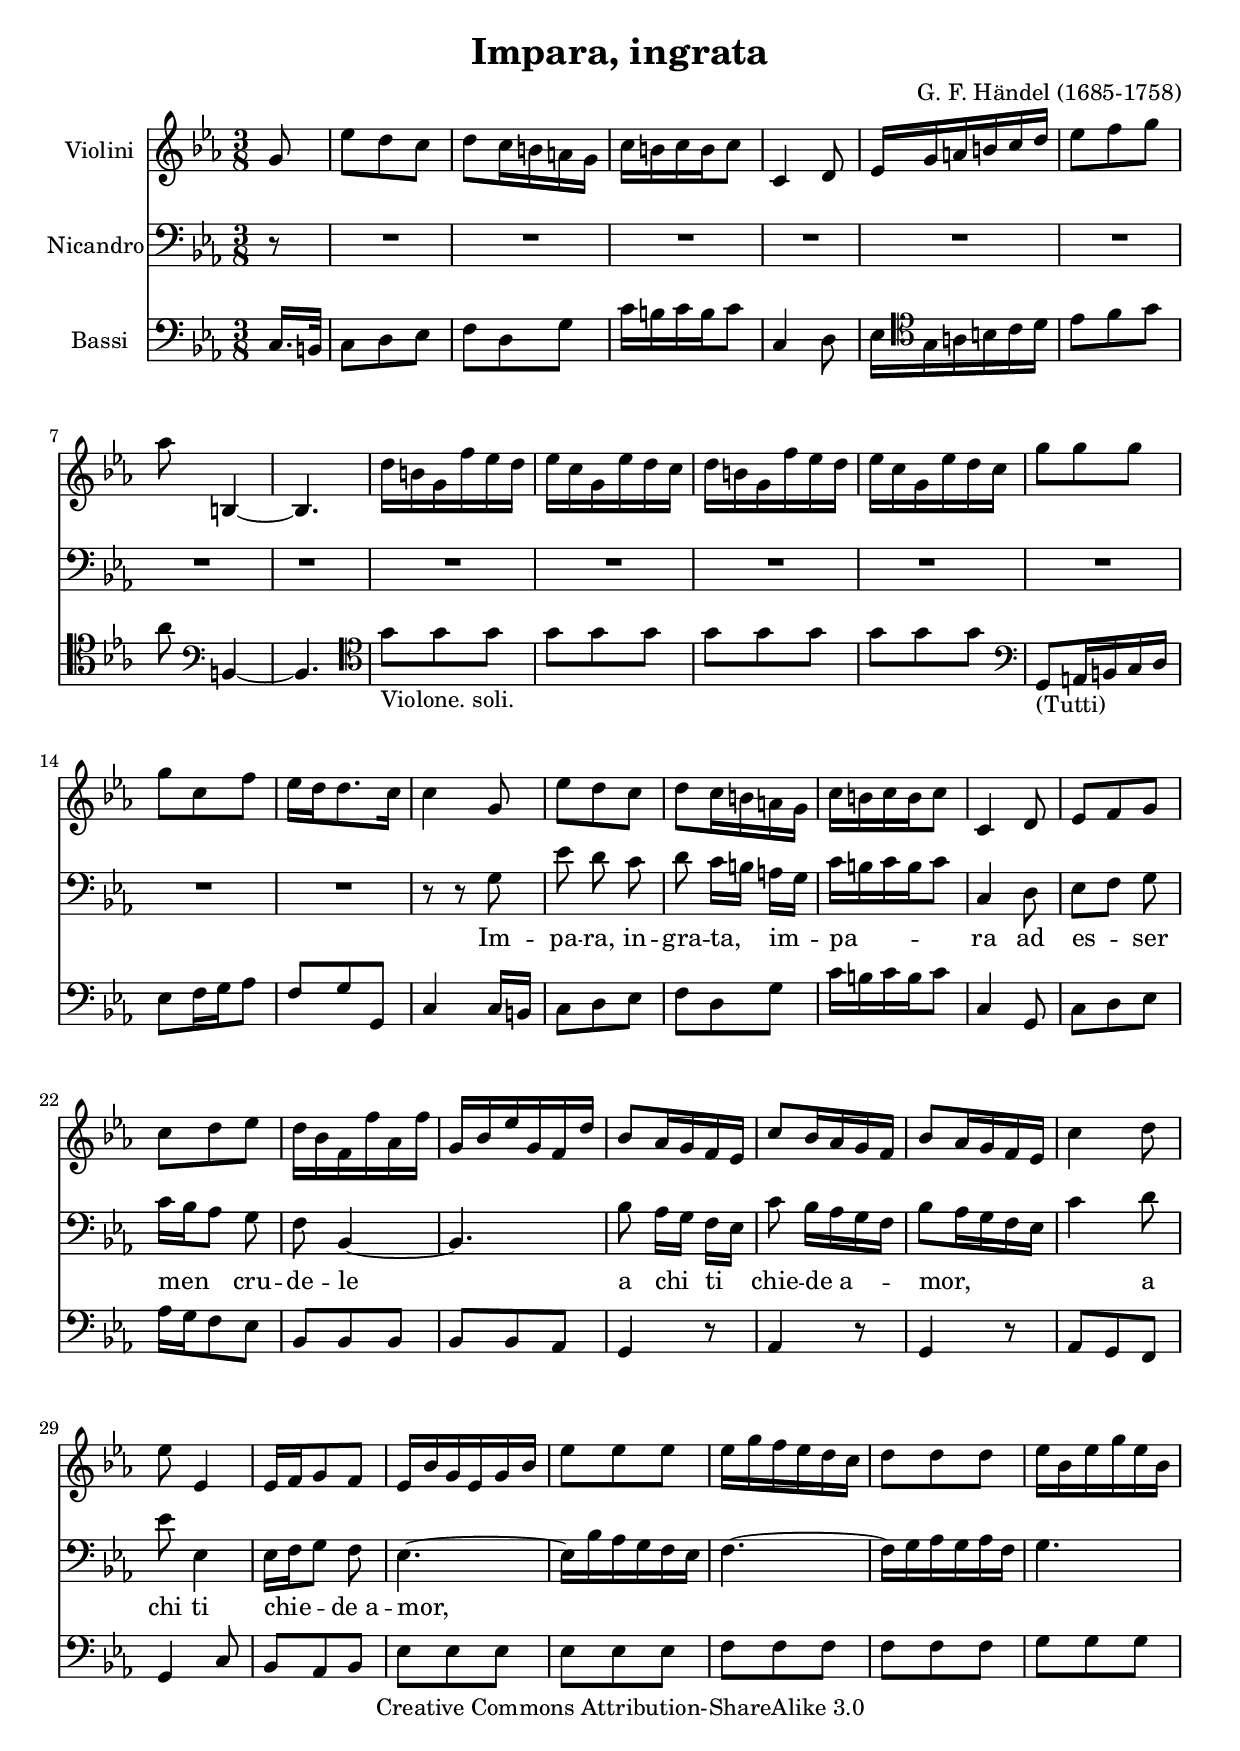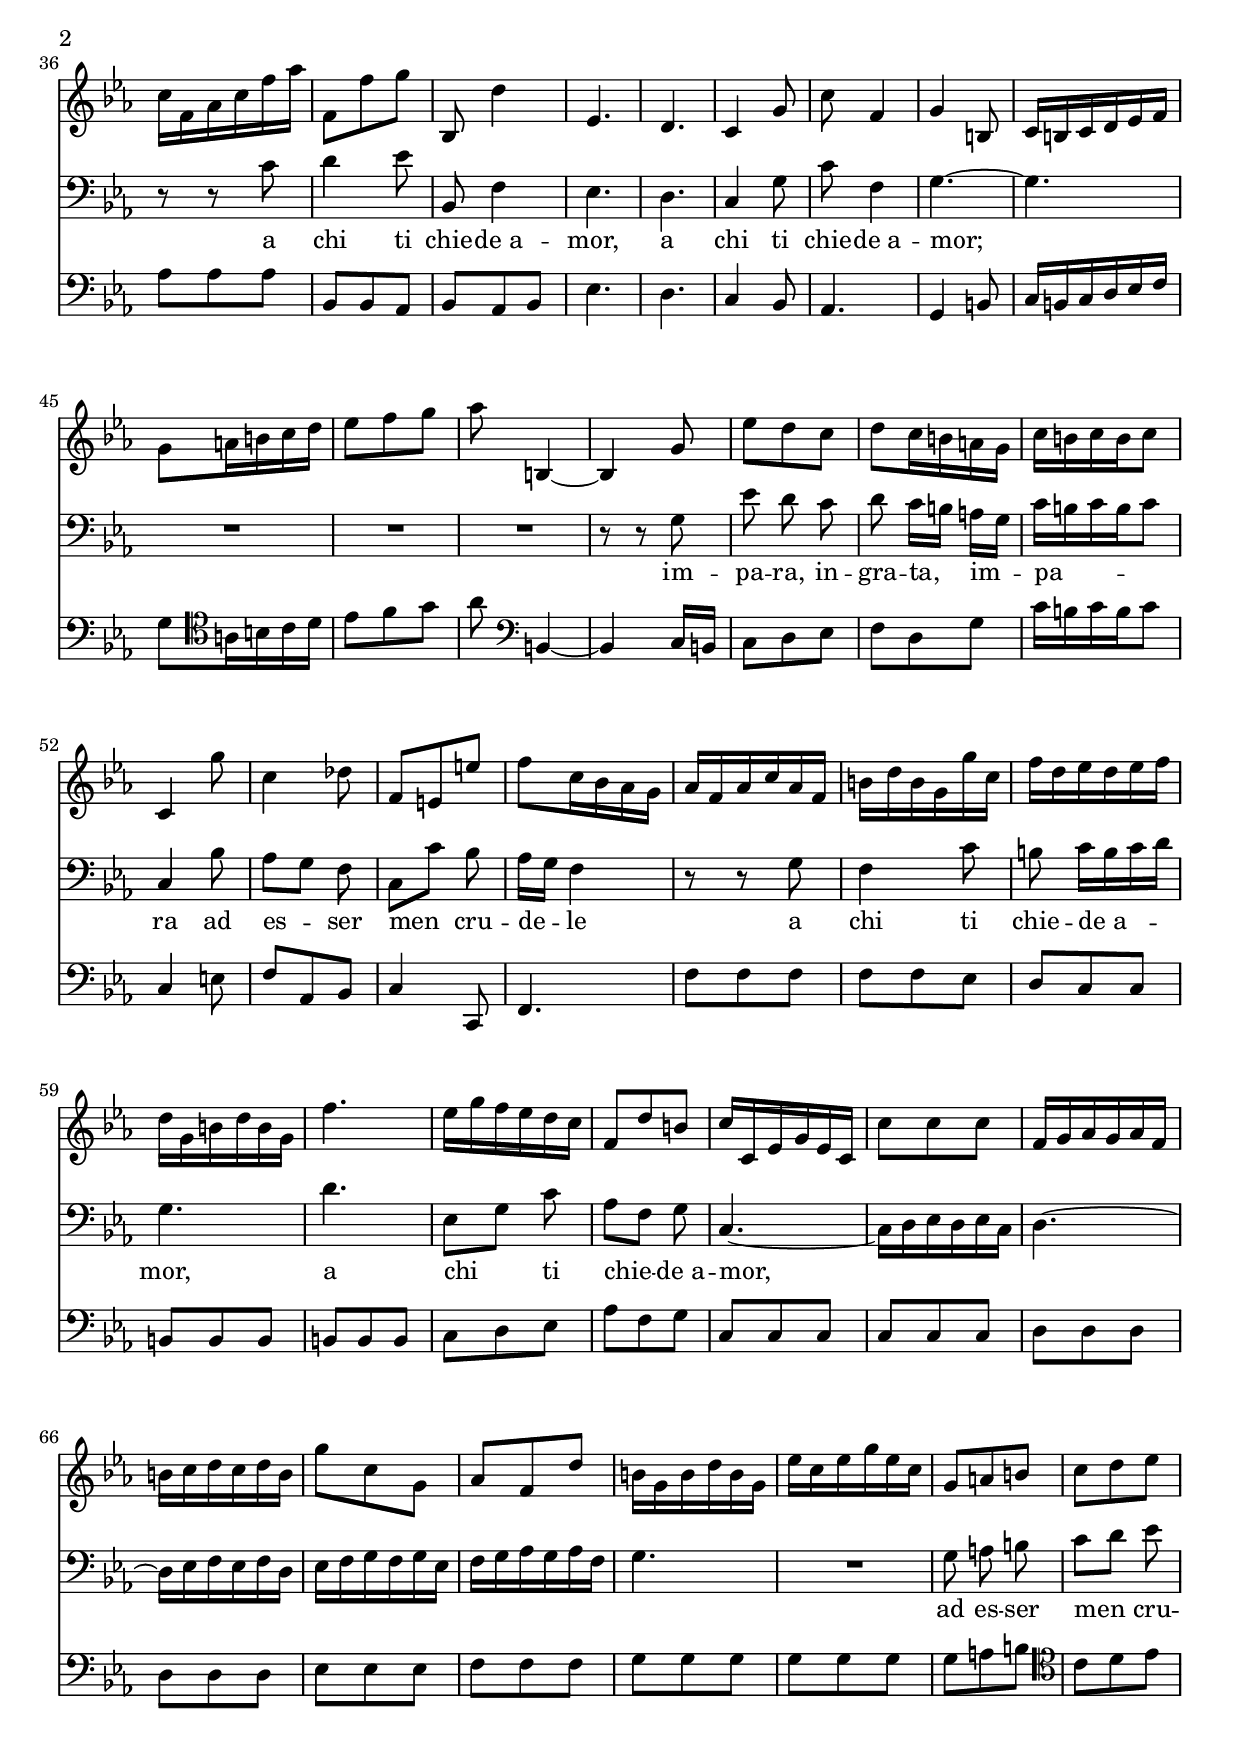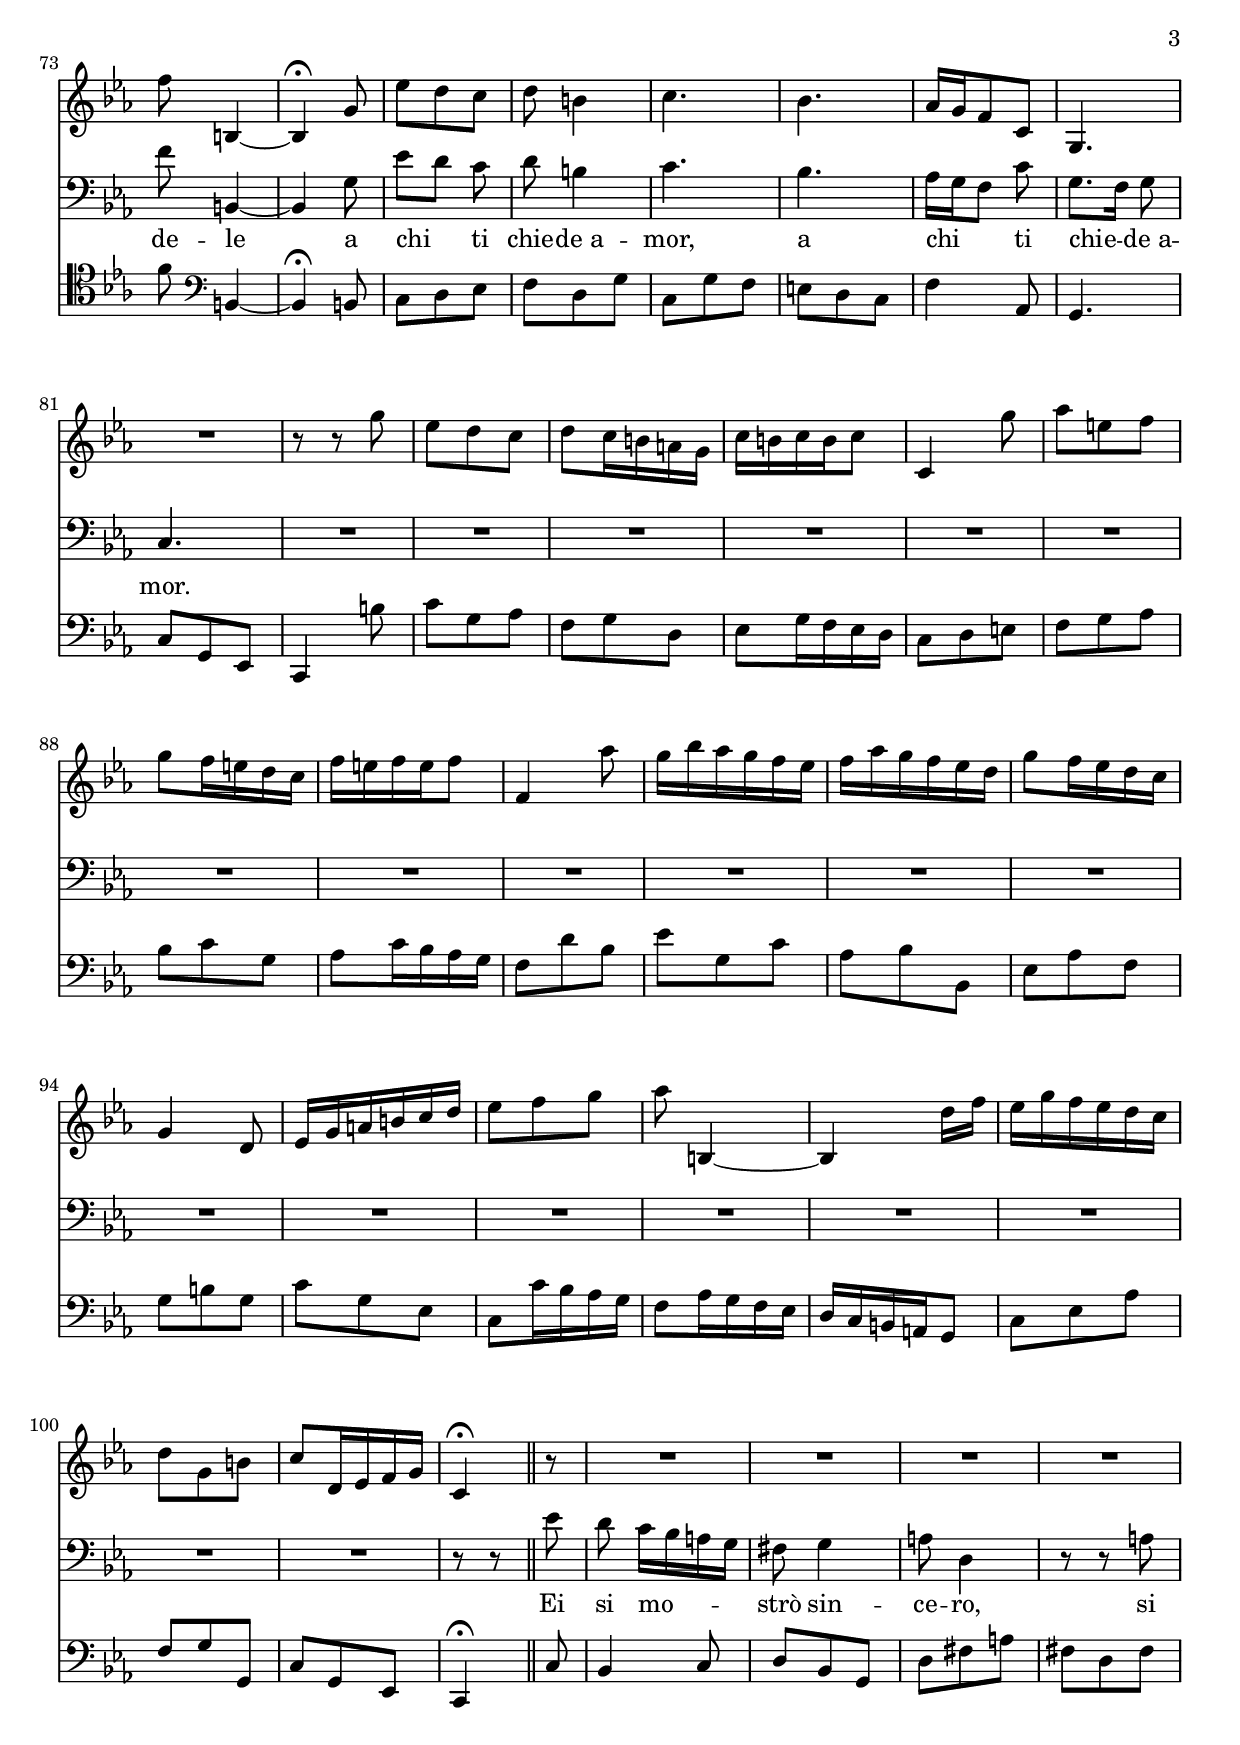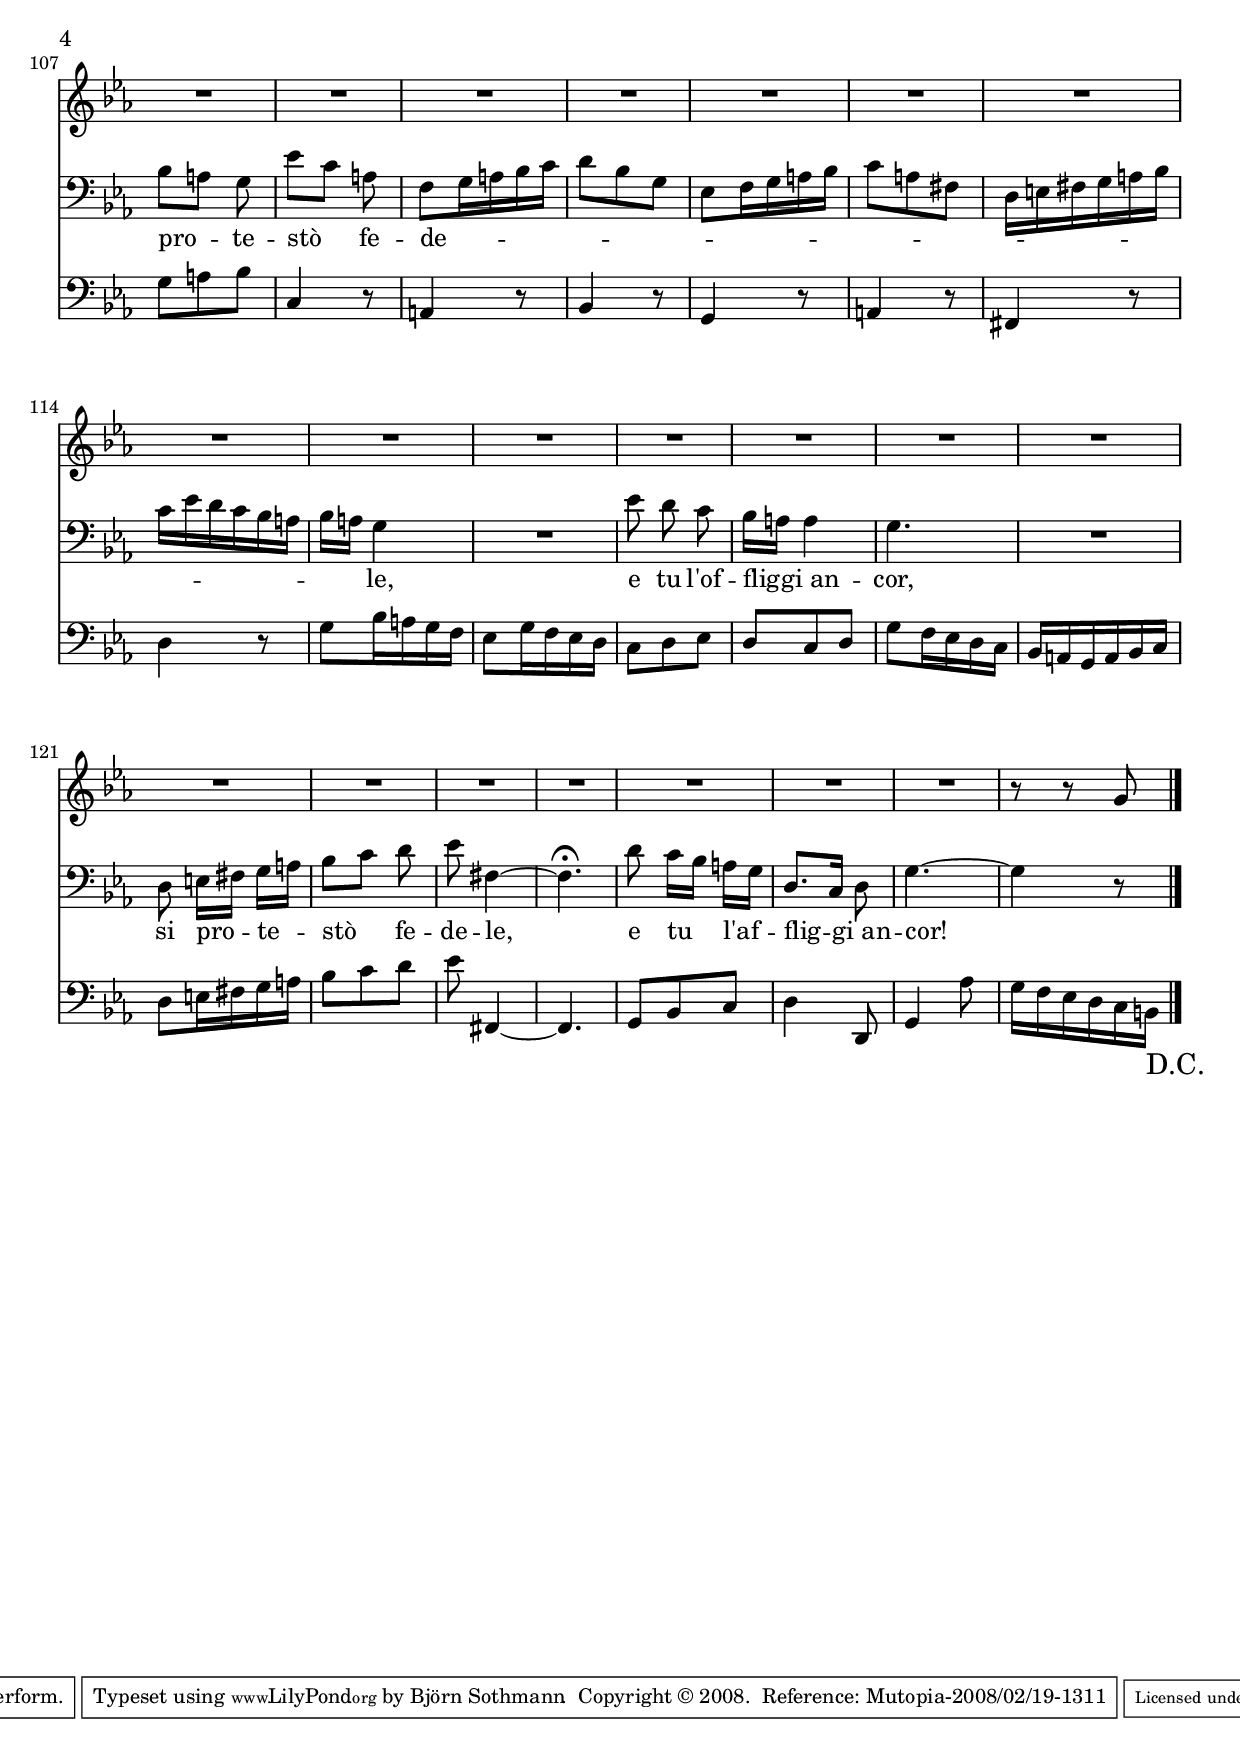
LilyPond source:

% Created on Sat Jan 26 19:41:37 CET 2008
\version "2.10.33"

\header {
	title = "Impara, ingrata"
	composer = "G. F. Händel (1685-1758)"
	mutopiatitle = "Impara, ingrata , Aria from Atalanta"
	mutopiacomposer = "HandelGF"
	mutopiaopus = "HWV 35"
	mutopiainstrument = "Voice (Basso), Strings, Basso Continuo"
	date = "1736"
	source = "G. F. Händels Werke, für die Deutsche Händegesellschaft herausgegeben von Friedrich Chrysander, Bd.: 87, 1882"
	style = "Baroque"
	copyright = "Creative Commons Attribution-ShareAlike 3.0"
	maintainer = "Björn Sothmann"
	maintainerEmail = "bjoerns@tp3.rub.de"
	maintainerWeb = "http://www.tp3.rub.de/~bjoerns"
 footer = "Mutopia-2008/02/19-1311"
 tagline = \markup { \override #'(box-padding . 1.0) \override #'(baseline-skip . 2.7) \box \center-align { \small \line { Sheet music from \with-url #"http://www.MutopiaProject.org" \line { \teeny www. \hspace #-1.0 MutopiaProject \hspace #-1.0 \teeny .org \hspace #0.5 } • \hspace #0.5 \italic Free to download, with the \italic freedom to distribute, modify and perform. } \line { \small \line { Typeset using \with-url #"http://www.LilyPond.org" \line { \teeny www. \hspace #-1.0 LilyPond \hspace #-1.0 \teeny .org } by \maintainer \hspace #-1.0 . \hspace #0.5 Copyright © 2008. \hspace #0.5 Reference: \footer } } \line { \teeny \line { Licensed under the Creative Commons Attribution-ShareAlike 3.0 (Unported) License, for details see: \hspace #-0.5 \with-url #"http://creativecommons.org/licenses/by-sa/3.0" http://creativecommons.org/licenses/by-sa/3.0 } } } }
}

\include "deutsch.ly"

verse= \lyricmode {
Im -- pa -- ra, in -- gra -- ta, im -- pa -- ra ad es -- ser men cru -- de -- le a chi ti chie -- de_a -- mor, a chi ti chie -- de_a -- mor, a chi ti chie -- de_a -- mor, a chi ti chie -- de_a -- mor; im -- pa -- ra, in -- gra -- ta, im -- pa -- ra ad es -- ser men cru -- de -- le a chi ti chie -- de_a -- mor, a chi ti chie -- de_a -- mor, ad es -- ser men cru -- de -- le a chi ti chie -- de_a -- mor, a chi ti chie -- de_a -- mor.
Ei si mo -- strò sin -- ce -- ro, si pro -- te -- stò fe -- de -- le, e tu l'of -- flig -- gi_an -- cor, si pro -- te -- stò fe -- de -- le, e tu l'af -- flig -- gi_an -- cor!
}
 

staffViolin = \new Staff  {
	\time 3/8
	\override Score.MetronomeMark #'stencil = ##f
	\tempo 4 = 100 
	\set Staff.instrumentName="Violini"
	\set Staff.midiInstrument="violin"
	\key c \minor
	\clef treble
	\relative c'' {
		\partial 8 g8 |
		es' d c |
		d c16 h a g |
		c h c h c8 |
		c,4 d8 |
		es16 g a h c d |
		es8 f g |
		as h,,4~ |
		h4. |
		d'16 h g f' es d |
		es c g es' d c |
		d h g f' es d |
		es c g es' d c |
		g'8 g g |
		g c, f |
		es16 d d8. c16 |
		c4 g8 |
		es' d c |
		d c16 h a g |
		c h c h c8 |
		c,4 d8 |
		es f g c d es |
		d16 b f f' as, f' |
		g, b es g, f d' |
		b8 as16 g f es |
		c'8 b16 as g f |
		b8 as16 g f es |
		c'4 d8 |
		es es,4 |
		es16 f g8 f |
		es16 b' g es g b |
		es8 es es |
		es16 g f es d c |
		d8 d d |
		es16 b es g es b |
		c f, as c f as |
		f,8 f' g |
		b,, d'4 |
		es,4. |
		d |
		c4 g'8 |
		c f,4 |
		g h,8 |
		c16 h c d es f |
		g8 a16 h c d |
		es8 f g |
		as h,,4~ |
		h g'8 |
		es' d c |
		d c16 h a g |
		c h c h c8 |
		c,4 g''8 |
		c,4 des8 |
		f, e e' |
		f c16 b as g |
		as f as c as f |
		h d h g g' c, |
		f d es d es f |
		d g, h d h g |
		f'4. |
		es16 g f es d c |
		f,8 d' h |
		c16 c, es g es c |
		c'8 c c |
		f,16 g as g as f |
		h c d c d h |
		g'8 c, g |
		as f d' |
		h16 g h d h g |
		es' c es g es c |
		g8 a h |
		c d es |
		f h,,4~ |
		h\fermata g'8 |
		es' d c |
		d h4 |
		c4. |
		b |
		as16 g f8 c |
		g4. |
		R4. |
		r8 r g'' |
		es d c |
		d c16 h a g |
		c h c h c8 |
		c,4 g''8 |
		as e f |
		g f16 e d c |
		f e f e f8 |
		f,4 as'8 |
		g16 b as g f es |
		f as g f es d |
		g8 f16 es d c |
		g4 d8 |
		es16 g a h c d |
		es8 f g |
		as8 h,,4~ |
		h d'16 f |
		es g f es d c |
		d8 g, h |
		c d,16 es f g |
		c,4\fermata \bar "||" r8 |
		R4.*25 |
		r8 r g' \override Score.RehearsalMark #'direction = #DOWN \once \override Score.RehearsalMark #'break-visibility =
		#begin-of-line-invisible \mark \markup { "D.C." }|
	\bar "|."
	}

}
staffBass = \new Staff  {
	\set Staff.instrumentName="Nicandro"
	\set Staff.midiInstrument="oboe"
	\key c \minor
	\clef bass
	\relative c' { 	
		\context Voice = "melodyBas" {
			\dynamicUp
			\autoBeamOff
			\partial 8 r8 |
			R4.*15 |
			r8 r g |
			es' d c |
			d c16[ h] a[ g] |
			c[ h c h c8] |
			c,4 d8 |
			es[ f] g |
			c16[ b as8] g |
			f b,4~ |
			b4. |
			b'8 as16[ g] f[ es] |
			c'8 b16[ as g f] |
			b8[\melisma as16 g f es] |
			c'4\melismaEnd d8 |
			es8 es,4 |
			es16[ f g8] f |
			es4.~\melisma |
			es16[b' as g f es] |
			f4.~ |
			f16[ g as g as f] |
			g4.\melismaEnd |
			r8 r c |
			d4 es8 b, f'4 |
			es4. |
			d |
			c4 g'8 |
			c f,4 |
			g4.~ |
			g |
			R4.*3 |
			r8 r g |
			es' d c |
			d c16[ h]a[ g] |
			c[ h c h c8] |
			c,4 b'8 |
			as[ g] f |
			c[ c'] b |
			as16[ g] f4 |
			r8 r g |
			f4 c'8 |
			h c16[ h c d] |
			g,4. |
			d' |
			es,8[ g] c |
			as[ f] g |
			c,4.~\melisma |
			c16[ d es d es c] |
			d4.~ |
			d16[ es f es f d] |
			es[ f g f g es] |
			f[ g as g as f] |
			g4.\melismaEnd |
			R4. |
			g8 a h |
			c[ d] es |
			f h,,4~ |
			h4 g'8 |
			es'[ d] c |
			d h4 |
			c4. |
			b |
			as16[ g f8] c' |
			g8.[ f16] g8 |
			c,4. |
			R4.*20 |
			r8 r \bar "||" es' |
			d c16[ b a g] |
			fis8 g4 |
			a8 d,4 |
			r8 r a' |
			b[ a] g |
			es'[ c] a |
			f[\melisma g16 a b c] |
			d8[ b g] |
			es[ f16 g a b] |
			c8[ a fis] |
			d16[ e fis g a b] |
			c[ es d c b a] |
			b[ a]\melismaEnd g4 |
			R4. |
			es'8 d c |
			b16[ a] a4 |
			g4. |
			R4. |
			d8 e16[ fis] g[ a] |
			b8[ c] d |
			es fis,4~ |
			fis4.\fermata |
			d'8 c16[ b] a[ g] |
			d8.[ c16] d8 |
			g4.~ |
			g4 r8 |
		}

	\bar "|."
	}

}
staffCello = \new Staff  {
	\set Staff.instrumentName="Bassi"
	\set Staff.midiInstrument="harpsichord"
	\key c \minor
	\clef bass
	\relative c {
		\partial 8 c16. h32 |
		c8 d es |
		f d g |
		c16 h c h c8 |
		c,4 d8 |
		es16 \clef tenor g a h c d |
		es8 f g |
		as \clef bass h,,4~ |
		h4. |
		\clef tenor g''8_\markup {Violone. soli.} g g |
		g g g |
		g g g |
		g g g |
		\clef bass g,,_\markup {(Tutti)} a16 h c d |
		es8 f16 g as8 |
		f g g, |
		c4 c16 h |
		c8 d es |
		f d g |
		c16 h c h c8 |
		c,4 g8 |
		c d es |
		as16 g f8 es |
		b b b |
		b b as |
		g4 r8 |
		as4 r8 |
		g4 r8 |
		as8 g f |
		g4 c8 |
		b as b |
		es es es |
		es es es |
		f f f |
		f f f |
		g g g |
		as as as |
		b, b as |
		b as b |
		es4. |
		d |
		c4 b8 |
		as4. |
		g4 h8 |
		c16 h c d es f |
		g8 \clef tenor a16 h c d |
		es8 f g |
		as \clef bass h,,4~ |
		h c16 h |
		c8 d es |
		f d g |
		c16 h c h c8 |
		c,4 e8 |
		f8 as, b |
		c4 c,8 |
		f4. |
		f'8 f f |
		f f es |
		d c c |
		h h h |
		h h h |
		c d es |
		as f g |
		c, c c |
		c c c |
		d d d |
		d d d |
		es es es |
		f f f |
		g g g |
		g g g |
		g a h |
		\clef tenor c d es |
		f \clef bass h,,4~ |
		h\fermata h8 |
		c d es |
		f d g |
		c, g' f |
		e d c |
		f4 as,8 |
		g4. |
		c8 g es |
		c4 h''8 |
		c g as |
		f g d |
		es g16 f es d |
		c8 d e |
		f g as |
		b c g |
		as c16 b as g |
		f8 d' b |
		es g, c |
		as b b, |
		es as f |
		g h g |
		c g es |
		c c'16 b as g |
		f8 as16 g f es |
		d c h a g8 |
		c es as |
		f g g, |
		c g es |
		c4\fermata \bar "||" c'8 |
		b4 c8 |
		d b g |
		d' fis a |
		fis d fis |
		g a b |
		c,4 r8 |
		a4 r8 |
		b4 r8 |
		g4 r8 |
		a4 r8 |
		fis4 r8 |
		d'4 r8 |
		g b16 a g f |
		es8 g16 f es d |
		c8 d es |
		d c d |
		g f16 es d c |
		b a g a b c |
		d8 e16 fis g a |
		b8 c d |
		es fis,,4~ |
		fis4. |
		g8 b c |
		d4 d,8 |
		g4 as'8 |
		g16 f es d c h |
	\bar "|."
	}

}


\score {
	<<
		\staffViolin
		\staffBass
		\context Lyrics = "lmelodyBas" \lyricmode  { \lyricsto "melodyBas" \verse }
		
		\staffCello
	>>
	
	\midi {
	}

	\layout  {
	}
}

\paper {
}

